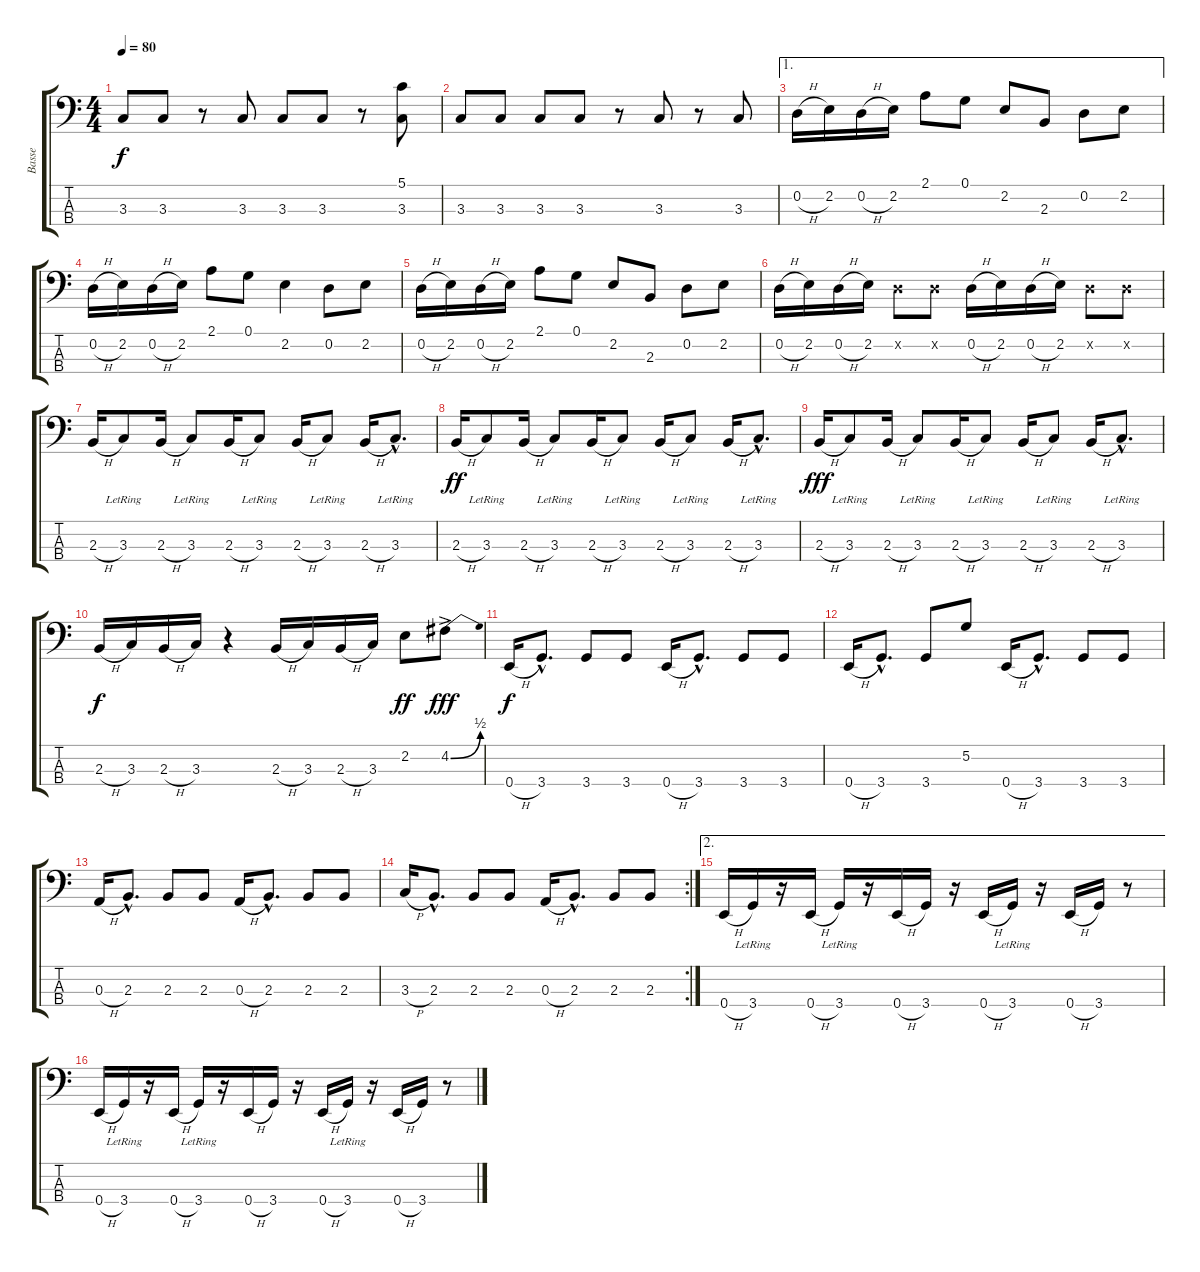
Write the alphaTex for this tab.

\track ("Basse" "Basse") {instrument electricbassfinger}
\staff {score tabs}
\tuning (G2 D2 A1 E1) {hide}
\ts (4 4)
\tempo 80
\clef f4
\ks c
3.3.8{dy f} 3.3.8 r.8 3.3.8 3.3.8 3.3.8 r.8 (5.1 3.3).8 |
3.3.8 3.3.8 3.3.8 3.3.8 r.8 3.3.8 r.8 3.3.8 |
\ae 1
0.2{h}.16 2.2.16 0.2{h}.16 2.2.16 2.1.8 0.1.8 2.2.8 2.3.8 0.2.8 2.2.8 |
0.2{h}.16 2.2.16 0.2{h}.16 2.2.16 2.1.8 0.1.8 2.2.4 0.2.8 2.2.8 |
0.2{h}.16 2.2.16 0.2{h}.16 2.2.16 2.1.8 0.1.8 2.2.8 2.3.8 0.2.8 2.2.8 |
0.2{h}.16 2.2.16 0.2{h}.16 2.2.16 0.2{x}.8 0.2{x}.8 0.2{h}.16 2.2.16 0.2{h}.16 2.2.16 0.2{x}.8 0.2{x}.8 |
2.3{h}.16 3.3{lr}.8 2.3{h}.16 3.3{lr}.8 2.3{h}.16 3.3{lr}.8 2.3{h}.16 3.3{lr}.8 2.3{h}.16 3.3{hac lr}.8{d} |
2.3{h}.16{dy ff} 3.3{lr}.8 2.3{h}.16 3.3{lr}.8 2.3{h}.16 3.3{lr}.8 2.3{h}.16 3.3{lr}.8 2.3{h}.16 3.3{hac lr}.8{d} |
2.3{h}.16{dy fff} 3.3{lr}.8 2.3{h}.16 3.3{lr}.8 2.3{h}.16 3.3{lr}.8 2.3{h}.16 3.3{lr}.8 2.3{h}.16 3.3{hac lr}.8{d} |
2.3{h}.16{dy f} 3.3.16 2.3{h}.16 3.3.16 r.4 2.3{h}.16 3.3.16 2.3{h}.16 3.3.16 2.2.8{dy ff} 4.2{be (bend 0 0 60 2) ac}.8{dy fff} |
0.4{h}.16{dy f} 3.4{hac}.8{d} 3.4.8 3.4.8 0.4{h}.16 3.4{hac}.8{d} 3.4.8 3.4.8 |
0.4{h}.16 3.4{hac}.8{d} 3.4.8 5.2.8 0.4{h}.16 3.4{hac}.8{d} 3.4.8 3.4.8 |
0.3{h}.16 2.3{hac}.8{d} 2.3.8 2.3.8 0.3{h}.16 2.3{hac}.8{d} 2.3.8 2.3.8 |
\rc 2
3.3{h}.16 2.3{hac}.8{d} 2.3.8 2.3.8 0.3{h}.16 2.3{hac}.8{d} 2.3.8 2.3.8 |
\ae 2
0.4{h}.16 3.4{lr}.16 r.16 0.4{h}.16 3.4{lr}.16 r.16 0.4{h}.16 3.4.16 r.16 0.4{h}.16 3.4{lr}.16 r.16 0.4{h}.16 3.4.16 r.8 |
0.4{h}.16 3.4{lr}.16 r.16 0.4{h}.16 3.4{lr}.16 r.16 0.4{h}.16 3.4.16 r.16 0.4{h}.16 3.4{lr}.16 r.16 0.4{h}.16 3.4.16 r.8
